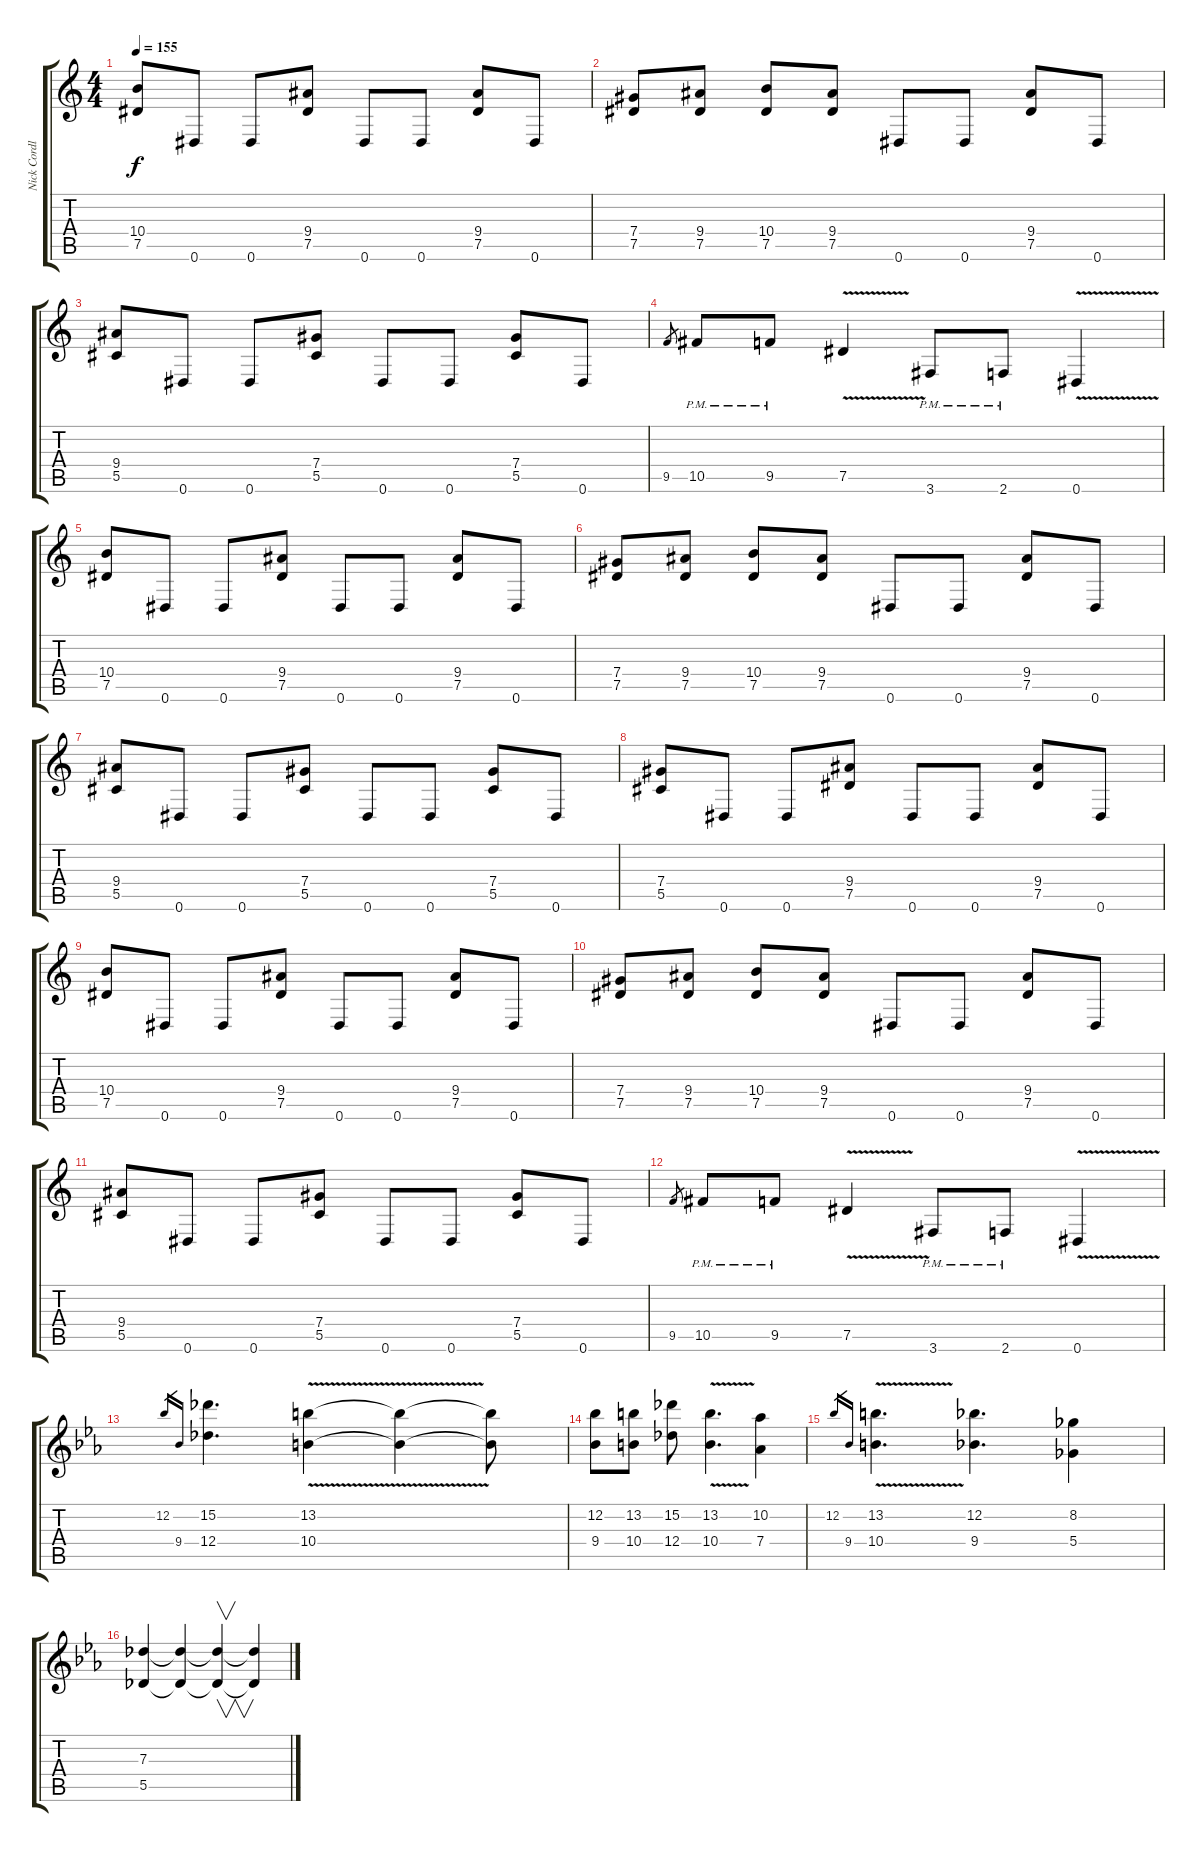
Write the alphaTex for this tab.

\track ("Nick Cordle" "Nick Cordl") {instrument distortionguitar}
\staff {score tabs}
\tuning (Eb4 Bb3 Gb3 Db3 Ab2 Eb2) {hide}
\ts (4 4)
\tempo 155
\clef g2
\ks c
(10.4 7.5).8{dy f} 0.6.8 0.6.8 (9.4 7.5).8 0.6.8 0.6.8 (9.4 7.5).8 0.6.8 |
(7.4 7.5).8 (9.4 7.5).8 (10.4 7.5).8 (9.4 7.5).8 0.6.8 0.6.8 (9.4 7.5).8 0.6.8 |
(9.4 5.5).8 0.6.8 0.6.8 (7.4 5.5).8 0.6.8 0.6.8 (7.4 5.5).8 0.6.8 |
9.5.8{gr} 10.5{pm}.8 9.5{pm}.8 7.5{v}.4 3.6{pm}.8 2.6{pm}.8 0.6{v}.4 |
(10.4 7.5).8 0.6.8 0.6.8 (9.4 7.5).8 0.6.8 0.6.8 (9.4 7.5).8 0.6.8 |
(7.4 7.5).8 (9.4 7.5).8 (10.4 7.5).8 (9.4 7.5).8 0.6.8 0.6.8 (9.4 7.5).8 0.6.8 |
(9.4 5.5).8 0.6.8 0.6.8 (7.4 5.5).8 0.6.8 0.6.8 (7.4 5.5).8 0.6.8 |
(7.4 5.5).8 0.6.8 0.6.8 (9.4 7.5).8 0.6.8 0.6.8 (9.4 7.5).8 0.6.8 |
(10.4 7.5).8 0.6.8 0.6.8 (9.4 7.5).8 0.6.8 0.6.8 (9.4 7.5).8 0.6.8 |
(7.4 7.5).8 (9.4 7.5).8 (10.4 7.5).8 (9.4 7.5).8 0.6.8 0.6.8 (9.4 7.5).8 0.6.8 |
(9.4 5.5).8 0.6.8 0.6.8 (7.4 5.5).8 0.6.8 0.6.8 (7.4 5.5).8 0.6.8 |
9.5.8{gr} 10.5{pm}.8 9.5{pm}.8 7.5{v}.4 3.6{pm}.8 2.6{pm}.8 0.6{v}.4 |
\ks cminor
12.2.16{gr} 9.4.16{gr} (15.2 12.4).4{d} (13.2{v} 10.4{v}).4 (13.2{t} 10.4{t}).4 (13.2{t} 10.4{t}).8 |
(12.2 9.4).8 (13.2 10.4).8 (15.2 12.4).8 (13.2{v} 10.4{v}).4{d} (10.2 7.4).4 |
12.2.16{gr} 9.4.16{gr} (13.2{v} 10.4{v}).4{d} (12.2 9.4).4{d} (8.2 5.4).4 |
(7.3 5.5).4 (7.3{t} 5.5{t}).4 (7.3{t} 5.5{t}).4{v} (7.3{t} 5.5{t}).4
